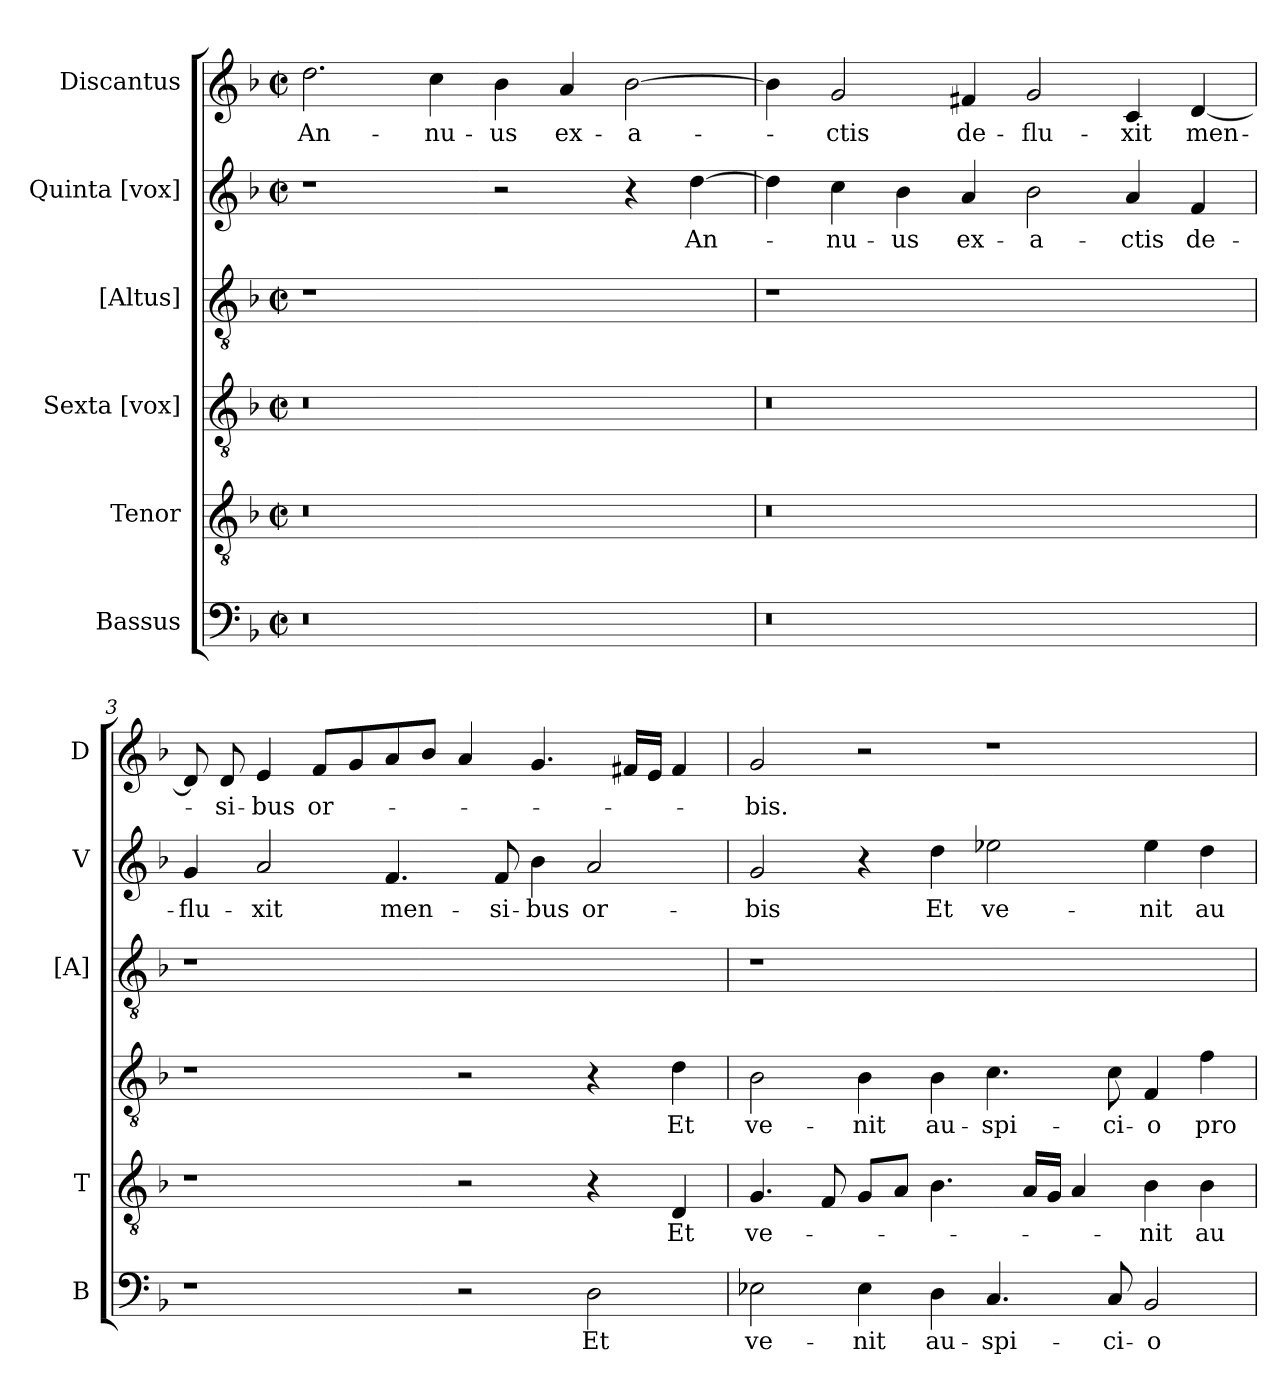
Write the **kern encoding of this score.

**kern	**text	**kern	**text	**kern	**text	**kern	**kern	**text	**kern	**text
*part6	*part6	*part5	*part5	*part4	*part4	*part3	*part2	*part2	*part1	*part1
*staff6	*staff6	*staff5	*staff5	*staff4	*staff4	*staff3	*staff2	*staff2	*staff1	*staff1
*I"Bassus	*	*I"Tenor	*	*I"Sexta [vox]	*	*I"[Altus]	*I"Quinta [vox]	*	*I"Discantus	*
*I'B	*	*I'T	*	*	*	*I'[A]	*I'V	*	*I'D	*
*clefF4	*	*clefGv2	*	*clefGv2	*	*clefGv2	*clefG2	*	*clefG2	*
*k[b-]	*	*k[b-]	*	*k[b-]	*	*k[b-]	*k[b-]	*	*k[b-]	*
*F:	*	*F:	*	*F:	*	*F:	*F:	*	*F:	*
*M2/2	*	*M2/2	*	*M2/2	*	*M2/2	*M2/2	*	*M2/2	*
*met(c|)	*	*met(c|)	*	*met(c|)	*	*met(c|)	*met(c|)	*	*met(c|)	*
=1	=1	=1	=1	=1	=1	=1	=1	=1	=1	=1
0r	.	0r	.	0r	.	1r	1r	.	2.dd\	An-
.	.	.	.	.	.	.	.	.	4cc\	-nu-
.	.	.	.	.	.	1ryy	2r	.	4b-\	-us
.	.	.	.	.	.	.	.	.	4a/	ex-
.	.	.	.	.	.	.	4r	.	[2b-\	-a-
.	.	.	.	.	.	.	[4dd\	An-	.	.
=2	=2	=2	=2	=2	=2	=2	=2	=2	=2	=2
0r	.	0r	.	0r	.	1r	4dd\]	.	4b-\]	.
.	.	.	.	.	.	.	4cc\	-nu-	2g/	-ctis
.	.	.	.	.	.	.	4b-\	-us	.	.
.	.	.	.	.	.	.	4a/	ex-	4f#X/	de-
.	.	.	.	.	.	1ryy	2b-\	-a-	2g/	-flu-
.	.	.	.	.	.	.	4a/	-ctis	4c/	-xit
.	.	.	.	.	.	.	4f/	de-	[4d/	men-
!!LO:LB:g=z
=3	=3	=3	=3	=3	=3	=3	=3	=3	=3	=3
1r	.	1r	.	1r	.	1r	4g/	-flu-	8d/]	.
.	.	.	.	.	.	.	.	.	8d/	-si-
.	.	.	.	.	.	.	2a/	-xit	4e/	-bus
.	.	.	.	.	.	.	.	.	8f/L	or-
.	.	.	.	.	.	.	.	.	8g/	.
.	.	.	.	.	.	.	4.f/	men-	8a/	.
.	.	.	.	.	.	.	.	.	8b-/J	.
2r	.	2r	.	2r	.	1ryy	.	.	4a/	.
.	.	.	.	.	.	.	8f/	-si-	.	.
.	.	.	.	.	.	.	4b-\	-bus	4.g/	.
2D\	Et	4r	.	4r	.	.	2a/	or-	.	.
.	.	.	.	.	.	.	.	.	16f#X/LL	.
.	.	.	.	.	.	.	.	.	16e/JJ	.
.	.	4D/	Et	4d\	Et	.	.	.	4f#/	.
=4	=4	=4	=4	=4	=4	=4	=4	=4	=4	=4
2E-X\	ve-	4.G/	ve-	2B-\	ve-	1r	2g/	-bis	2g/	-bis.
.	.	8F/	.	.	.	.	.	.	.	.
4E-\	-nit	8G/L	.	4B-\	-nit	.	4r	.	2r	.
.	.	8A/J	.	.	.	.	.	.	.	.
4D\	au-	4.B-\	.	4B-\	au-	.	4dd\	Et	.	.
4.C/	-spi-	.	.	4.c\	-spi-	1ryy	2ee-X\	ve-	1r	.
.	.	16A/LL	.	.	.	.	.	.	.	.
.	.	16G/JJ	.	.	.	.	.	.	.	.
.	.	4A/	.	.	.	.	.	.	.	.
8C/	-ci-	.	.	8c\	-ci-	.	.	.	.	.
2BB-/	-o	4B-\	-nit	4F/	-o	.	4ee-\	-nit	.	.
.	.	4B-\	au-	4f\	pro-	.	4dd\	au-	.	.
=	=	=	=	=	=	=	=	=	=	=
*-	*-	*-	*-	*-	*-	*-	*-	*-	*-	*-
